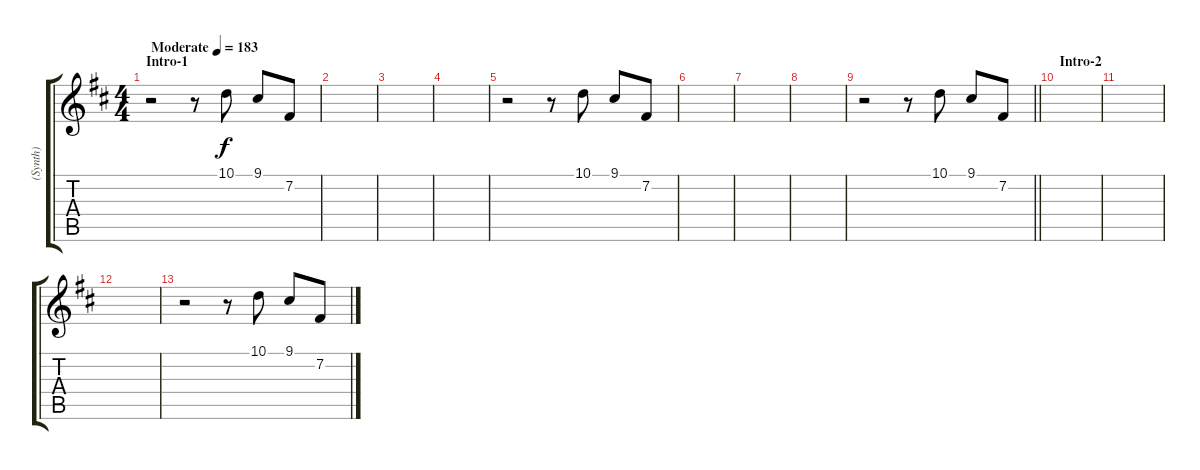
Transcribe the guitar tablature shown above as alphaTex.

\track ("(Synth)" "(Synth)") {instrument vibraphone}
\staff {score tabs}
\tuning (E4 B3 G3 D3 A2 E2) {hide}
\ts (4 4)
\section ("" "Intro-1")
\tempo (183 "Moderate")
\clef g2
\ks d
r.2{dy f instrument vibraphone} r.8 10.1.8 9.1.8 7.2.8 |
|
|
|
r.2 r.8 10.1.8 9.1.8 7.2.8 |
|
|
|
\barLineRight lightlight
r.2 r.8 10.1.8 9.1.8 7.2.8 |
\section ("" "Intro-2")
|
|
|
r.2 r.8 10.1.8 9.1.8 7.2.8
